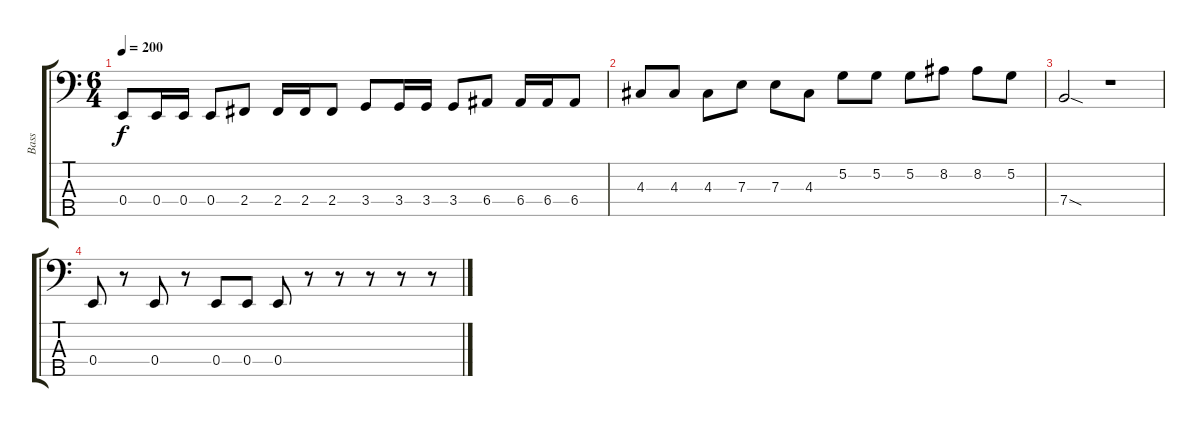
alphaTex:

\track ("Bass" "Bass") {instrument electricbassfinger}
\staff {score tabs}
\tuning (G2 D2 A1 E1 B0) {hide}
\ts (6 4)
\tempo 200
\clef f4
\ks c
0.4.8{dy f} 0.4.16 0.4.16 0.4.8 2.4.8 2.4.16 2.4.16 2.4.8 3.4.8 3.4.16 3.4.16 3.4.8 6.4.8 6.4.16 6.4.16 6.4.8 |
4.3.8 4.3.8 4.3.8 7.3.8 7.3.8 4.3.8 5.2.8 5.2.8 5.2.8 8.2.8 8.2.8 5.2.8 |
7.4{sod}.2 r.1 |
0.4.8 r.8 0.4.8 r.8 0.4.8 0.4.8 0.4.8 r.8 r.8 r.8 r.8 r.8
